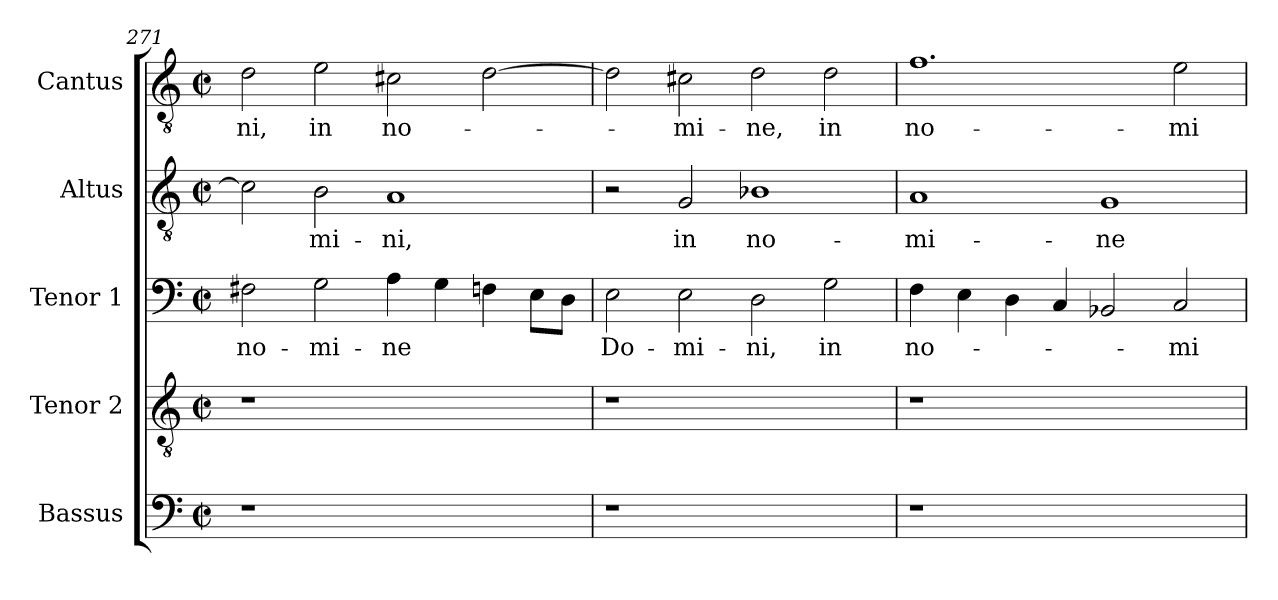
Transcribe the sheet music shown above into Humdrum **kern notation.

**kern	**kern	**kern	**text	**kern	**text	**kern	**text
*part5	*part4	*part3	*part3	*part2	*part2	*part1	*part1
*staff5	*staff4	*staff3	*staff3	*staff2	*staff2	*staff1	*staff1
*I"Bassus	*I"Tenor 2	*I"Tenor 1	*	*I"Altus	*	*I"Cantus	*
*clefF4	*clefGv2	*clefF4	*	*clefGv2	*	*clefGv2	*
*k[]	*k[]	*k[]	*	*k[]	*	*k[]	*
*C:	*C:	*C:	*	*C:	*	*C:	*
*M2/2	*M2/2	*M2/2	*	*M2/2	*	*M2/2	*
*met(c|)	*met(c|)	*met(c|)	*	*met(c|)	*	*met(c|)	*
=271	=271	=271	=271	=271	=271	=271	=271
!	!	!	!LO:LY:b:cj	!	!	!	!LO:LY:b:cj
1r	1r	2F#X\	no-	2c\]	.	2d\	-ni,
!	!	!	!LO:LY:b:cj	!	!LO:LY:b:cj	!	!LO:LY:b:cj
.	.	2G\	-mi-	2B\	-mi-	2e\	in
!	!	!	!LO:LY:b:cj	!	!LO:LY:b:cj	!	!LO:LY:b:cj
1ryy	1ryy	4A\	-ne	1A	-ni,	2c#X\	no-
.	.	4G\	.	.	.	.	.
.	.	4Fn\	.	.	.	[>2d\	.
.	.	8E\L	.	.	.	.	.
.	.	8D\J	.	.	.	.	.
=272	=272	=272	=272	=272	=272	=272	=272
!	!	!	!LO:LY:b:cj	!	!	!	!
1r	1r	2E\	Do-	2r	.	2d\]	.
!	!	!	!LO:LY:b:cj	!	!LO:LY:b:cj	!	!LO:LY:b:cj
.	.	2E\	-mi-	2G/	in	2c#X\	-mi-
!	!	!	!LO:LY:b:cj	!	!LO:LY:b:cj	!	!LO:LY:b:cj
1ryy	1ryy	2D\	-ni,	1B-X	no-	2d\	-ne,
!	!	!	!LO:LY:b:cj	!	!	!	!LO:LY:b:cj
.	.	2G\	in	.	.	2d\	in
=273	=273	=273	=273	=273	=273	=273	=273
!	!	!	!LO:LY:b:cj	!	!LO:LY:b:cj	!	!LO:LY:b:cj
1r	1r	4F\	no-	1A	-mi-	1.f	no-
.	.	4E\	.	.	.	.	.
.	.	4D\	.	.	.	.	.
.	.	4C/	.	.	.	.	.
!	!	!	!	!	!LO:LY:b:cj	!	!
1ryy	1ryy	2BB-X/	.	1G	-ne	.	.
!	!	!	!LO:LY:b:cj	!	!	!	!LO:LY:b:cj
.	.	2C/	-mi-	.	.	2e\	-mi-
=	=	=	=	=	=	=	=
*-	*-	*-	*-	*-	*-	*-	*-
